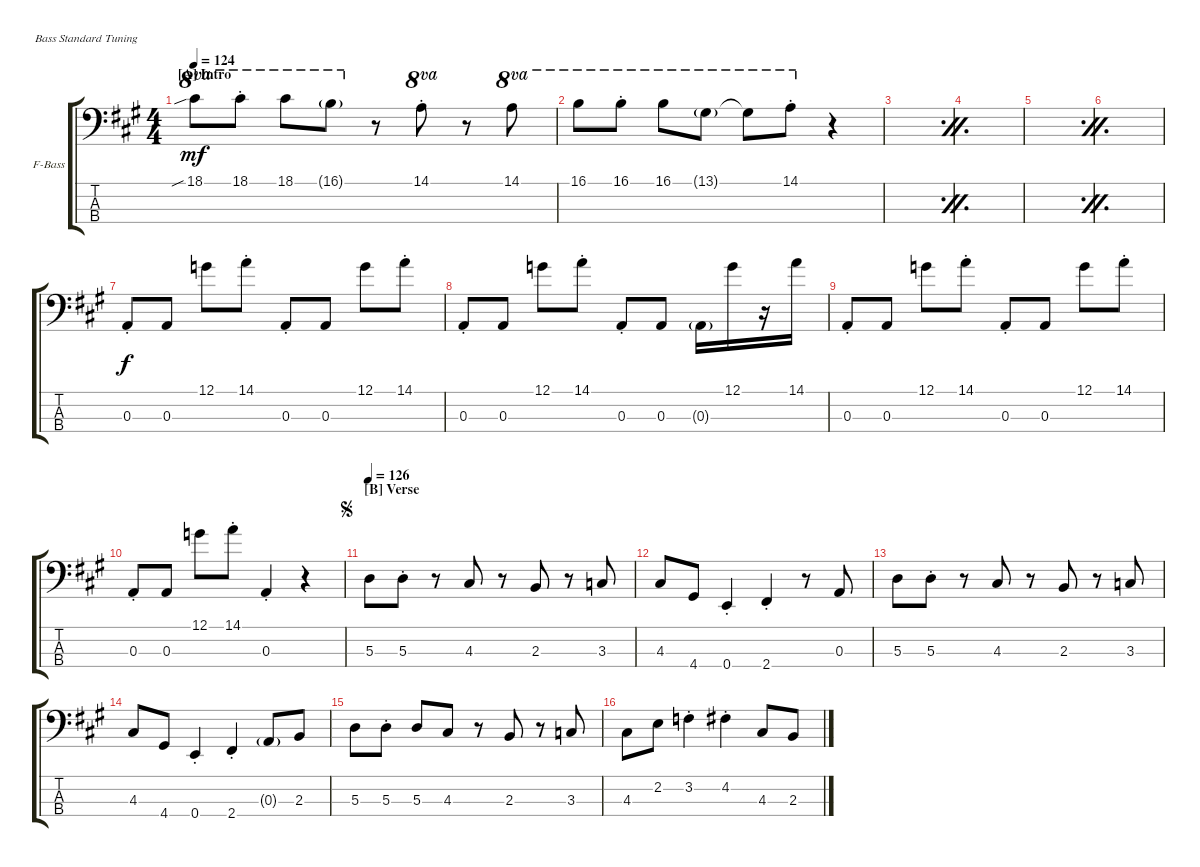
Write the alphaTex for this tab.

\bracketExtendMode groupsimilarinstruments
\firstSystemTrackNameOrientation horizontal
\otherSystemsTrackNameOrientation horizontal
\track ("Bass" "F-Bass") {instrument fretlessbass}
\staff {score tabs}
\tuning (G2 D2 A1 E1)
\ts (4 4)
\section ("A" "Intro")
\tempo 124
\clef f4
\ks a
18.1{sib}.8{ot 8va dy mf instrument fretlessbass} 18.1{st}.8{ot 8va} 18.1.8{ot 8va} 16.1{g}.8{ot 8va} r.8 14.1{st}.8{ot 8va} r.8 14.1.8{ot 8va} |
16.1.8{ot 8va} 16.1{st}.8{ot 8va} 16.1.8{ot 8va} 13.1{g}.8{ot 8va} 13.1{t}.8{ot 8va} 14.1{st}.8{ot 8va} r.4 |
\simile firstofdouble
|
\simile secondofdouble
|
\simile firstofdouble
|
\simile secondofdouble
|
\simile none
0.3{st}.8{dy f} 0.3.8 12.1.8 14.1{st}.8 0.3{st}.8 0.3.8 12.1.8 14.1{st}.8 |
0.3{st}.8 0.3.8 12.1.8 14.1{st}.8 0.3{st}.8 0.3.8 0.3{g}.16 12.1.16 r.16 14.1.16 |
0.3{st}.8 0.3.8 12.1.8 14.1{st}.8 0.3{st}.8 0.3.8 12.1.8 14.1{st}.8 |
0.3{st}.8 0.3.8 12.1.8 14.1{st}.8 0.3{st}.4 r.4 |
\section ("B" "Verse")
\jump segno
\tempo 126
5.3.8 5.3{st}.8 r.8 4.3.8 r.8 2.3.8 r.8 3.3.8 |
4.3.8 4.4.8 0.4{st}.4 2.4{st}.4 r.8 0.3.8 |
5.3.8 5.3{st}.8 r.8 4.3.8 r.8 2.3.8 r.8 3.3.8 |
4.3.8 4.4.8 0.4{st}.4 2.4{st}.4 0.3{g}.8 2.3.8 |
5.3.8 5.3{st}.8 5.3.8 4.3.8 r.8 2.3.8 r.8 3.3.8 |
4.3.8 2.2.8 3.2{st}.4 4.2{st}.4 4.3.8 2.3.8
